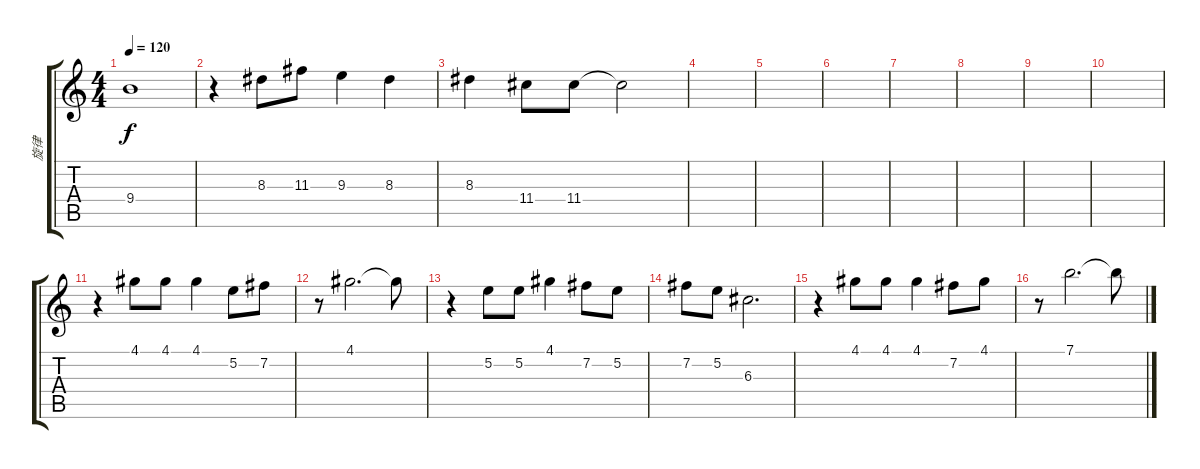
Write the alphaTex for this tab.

\track ("旋律" "旋律") {instrument overdrivenguitar}
\staff {score tabs}
\tuning (E4 B3 G3 D3 A2 E2) {hide}
\ts (4 4)
\tempo 120
\clef g2
\ks c
9.4{t}.1{dy f} |
r.4 8.3.8 11.3.8 9.3.4 8.3.4 |
8.3.4 11.4.8 11.4.8 11.4{t}.2 |
|
|
|
|
|
|
|
r.4 4.1.8 4.1.8 4.1.4 5.2.8 7.2.8 |
r.8 4.1.2{d} 4.1{t}.8 |
r.4 5.2.8 5.2.8 4.1.4 7.2.8 5.2.8 |
7.2.8 5.2.8 6.3.2{d} |
r.4 4.1.8 4.1.8 4.1.4 7.2.8 4.1.8 |
r.8 7.1.2{d} 7.1{t}.8
